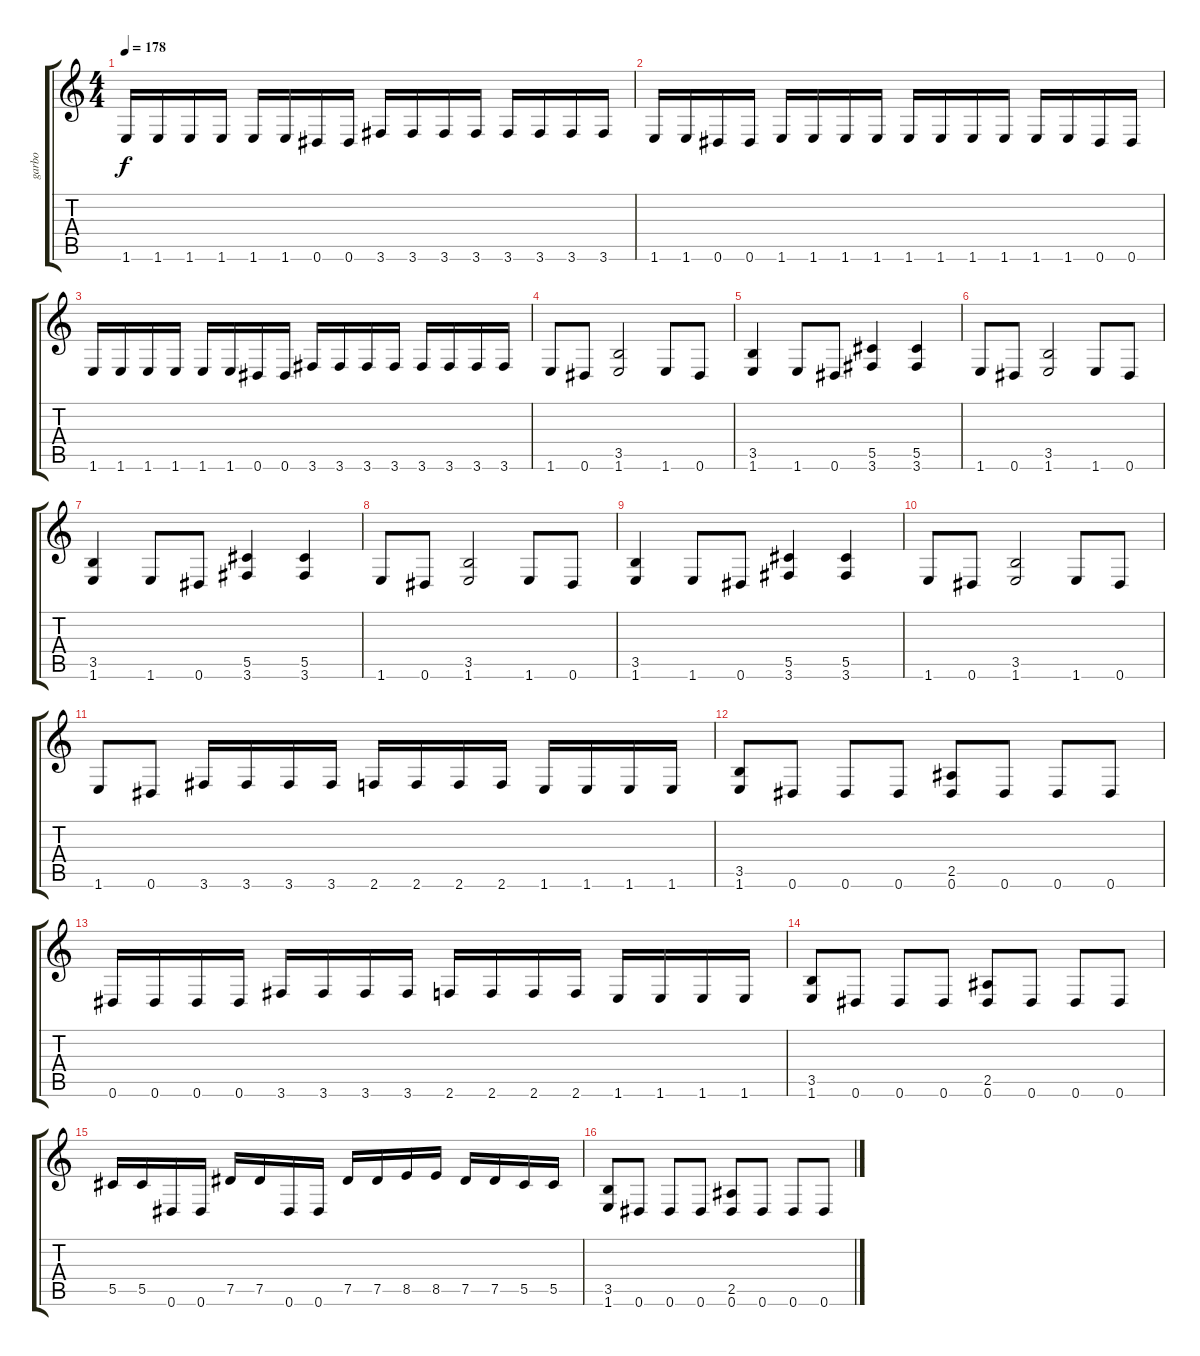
\track ("garbo" "garbo") {instrument overdrivenguitar}
\staff {score tabs}
\tuning (Eb4 Bb3 Gb3 Db3 Ab2 Eb2) {hide}
\ts (4 4)
\tempo 178
\clef g2
\ks c
1.6.16{dy f} 1.6.16 1.6.16 1.6.16 1.6.16 1.6.16 0.6.16 0.6.16 3.6.16 3.6.16 3.6.16 3.6.16 3.6.16 3.6.16 3.6.16 3.6.16 |
1.6.16 1.6.16 0.6.16 0.6.16 1.6.16 1.6.16 1.6.16 1.6.16 1.6.16 1.6.16 1.6.16 1.6.16 1.6.16 1.6.16 0.6.16 0.6.16 |
1.6.16 1.6.16 1.6.16 1.6.16 1.6.16 1.6.16 0.6.16 0.6.16 3.6.16 3.6.16 3.6.16 3.6.16 3.6.16 3.6.16 3.6.16 3.6.16 |
1.6.8 0.6.8 (3.5 1.6).2 1.6.8 0.6.8 |
(3.5 1.6).4 1.6.8 0.6.8 (5.5 3.6).4 (5.5 3.6).4 |
1.6.8 0.6.8 (3.5 1.6).2 1.6.8 0.6.8 |
(3.5 1.6).4 1.6.8 0.6.8 (5.5 3.6).4 (5.5 3.6).4 |
1.6.8 0.6.8 (3.5 1.6).2 1.6.8 0.6.8 |
(3.5 1.6).4 1.6.8 0.6.8 (5.5 3.6).4 (5.5 3.6).4 |
1.6.8 0.6.8 (3.5 1.6).2 1.6.8 0.6.8 |
1.6.8 0.6.8 3.6.16 3.6.16 3.6.16 3.6.16 2.6.16 2.6.16 2.6.16 2.6.16 1.6.16 1.6.16 1.6.16 1.6.16 |
(3.5 1.6).8 0.6.8 0.6.8 0.6.8 (2.5 0.6).8 0.6.8 0.6.8 0.6.8 |
0.6.16 0.6.16 0.6.16 0.6.16 3.6.16 3.6.16 3.6.16 3.6.16 2.6.16 2.6.16 2.6.16 2.6.16 1.6.16 1.6.16 1.6.16 1.6.16 |
(3.5 1.6).8 0.6.8 0.6.8 0.6.8 (2.5 0.6).8 0.6.8 0.6.8 0.6.8 |
5.5.16 5.5.16 0.6.16 0.6.16 7.5.16 7.5.16 0.6.16 0.6.16 7.5.16 7.5.16 8.5.16 8.5.16 7.5.16 7.5.16 5.5.16 5.5.16 |
(3.5 1.6).8 0.6.8 0.6.8 0.6.8 (2.5 0.6).8 0.6.8 0.6.8 0.6.8
